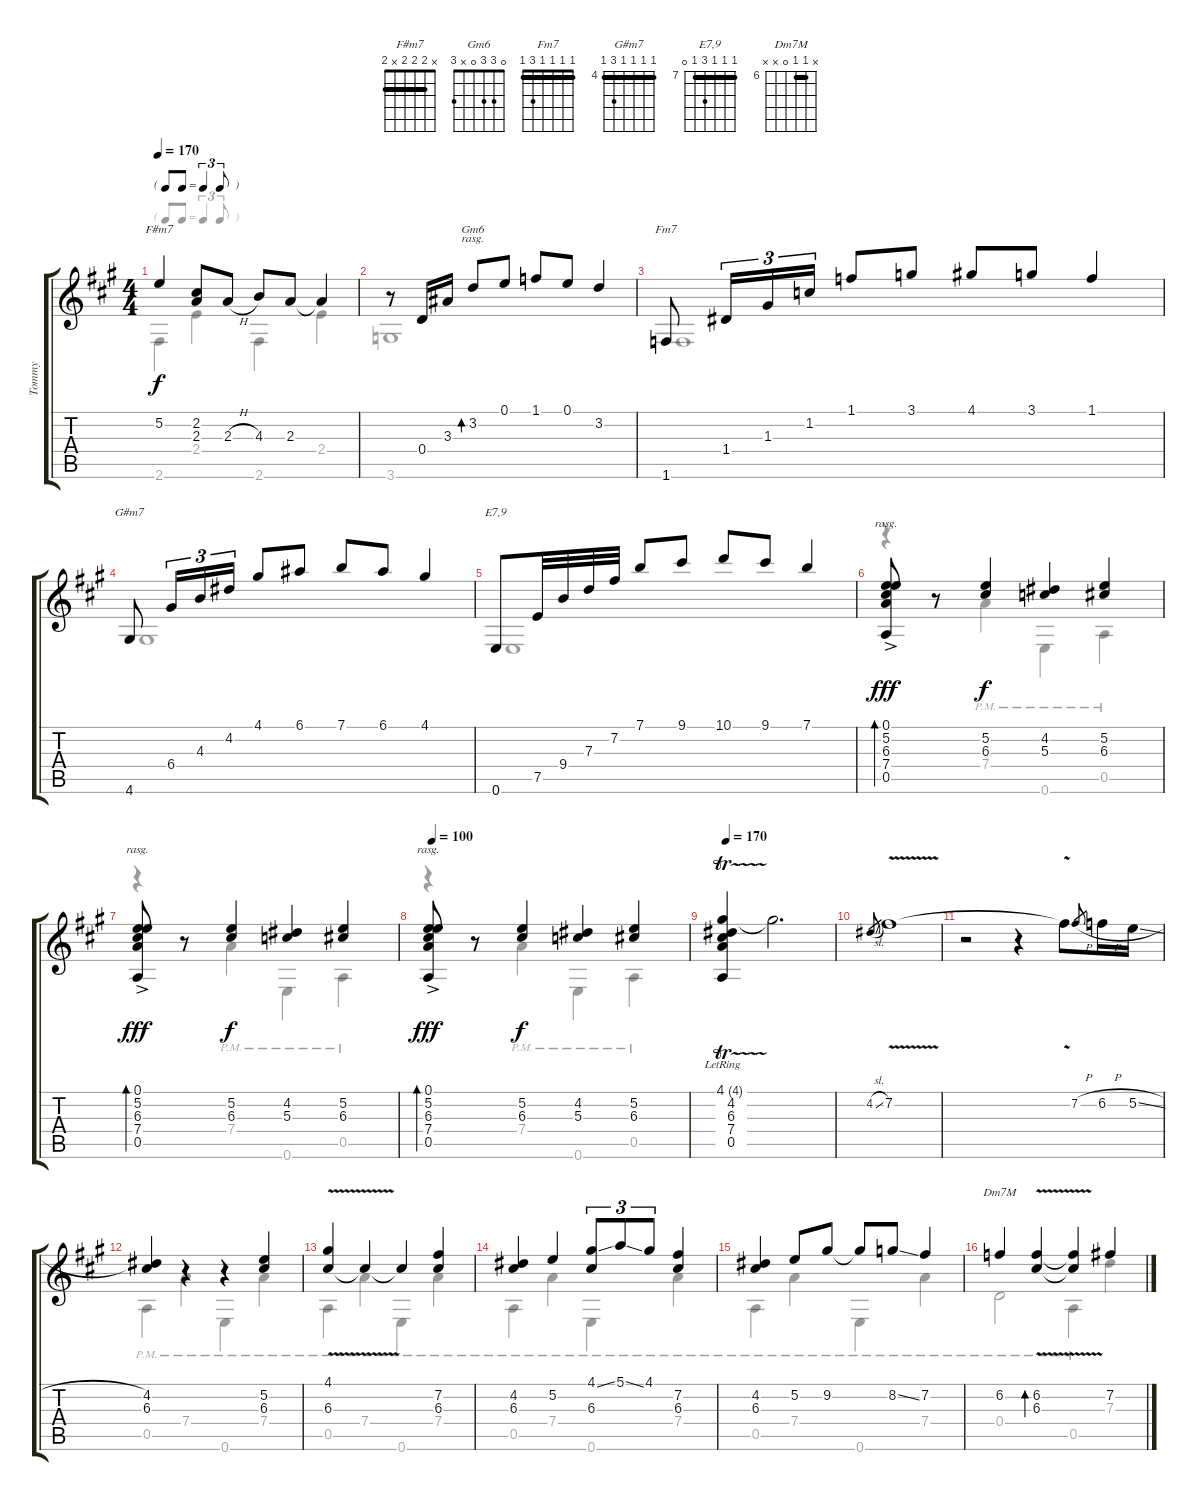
\track ("Tommy" "Tommy") {instrument acousticguitarsteel}
\staff {score tabs}
\tuning (E4 B3 G3 D3 A2 E2) {hide}
\chord ("F#m7" x 2 2 2 x 2) {barre 2}
\chord ("Gm6" 0 3 3 0 x 3)
\chord ("Fm7" 1 1 1 1 3 1) {barre 1}
\chord ("G#m7" 4 4 4 4 6 4) {firstfret 4 barre 4}
\chord ("E7,9" 7 7 7 9 7 0) {firstfret 7 barre 7}
\chord ("Dm7M" x 6 6 0 x x) {firstfret 6 barre 6}
\voice
\ts (4 4)
\tf triplet8th
\tempo 170
\clef g2
\ks a
5.2.4{ch "F#m7" dy f} (2.2 2.3).8 2.3{h}.8 4.3.8 2.3.8 2.3{t}.4 |
r.8 0.4.16 3.3.16 3.2.8{bd 240 ch "Gm6" rasg ii} 0.1.8 1.1.8 0.1.8 3.2.4 |
1.6.8{ch "Fm7"} 1.4.16{tu (3 2)} 1.3.16{tu (3 2)} 1.2.16{tu (3 2)} 1.1.8 3.1.8 4.1.8 3.1.8 1.1.4 |
4.6.8{ch "G#m7"} 6.4.16{tu (3 2)} 4.3.16{tu (3 2)} 4.2.16{tu (3 2)} 4.1.8 6.1.8 7.1.8 6.1.8 4.1.4 |
0.6.8{ch "E7,9"} 7.5.32 9.4.32 7.3.32 7.2.32 7.1.8 9.1.8 10.1.8 9.1.8 7.1.4 |
(0.1{ac} 5.2{ac} 6.3{ac} 7.4{ac} 0.5).8{bd 120 rasg ii dy fff} r.8 (5.2 6.3).4{dy f} (4.2 5.3).4 (5.2 6.3).4 |
(0.1{ac} 5.2{ac} 6.3{ac} 7.4{ac} 0.5).8{bd 120 rasg ii dy fff} r.8 (5.2 6.3).4{dy f} (4.2 5.3).4 (5.2 6.3).4 |
\tempo 100
(0.1{ac} 5.2{ac} 6.3{ac} 7.4{ac} 0.5).8{bd 480 rasg ii dy fff} r.8 (5.2 6.3).4{dy f} (4.2 5.3).4 (5.2 6.3).4 |
\tempo 170
(4.1{tr (4 16)} 4.2{lr} 6.3{lr} 7.4{lr} 0.5{lr}).4 4.1{t}.2{d} |
4.2{sl}.8{gr} 7.2{v}.1 |
r.2 r.4 7.2{t}.8 7.2{h}.8{gr} 6.2{h}.16 5.2{sl}.16 |
(4.2 6.3).4{volume 3} r.4{volume 8} r.4 (5.2 6.3).4 |
(4.1 6.3{v}).4 6.3{t}.4 6.3{t}.4 (7.2 6.3).4 |
(4.2 6.3).4 5.2.4 (4.1{ss} 6.3).8{tu (3 2)} 5.1{ss}.8{tu (3 2)} 4.1.8{tu (3 2)} (7.2 6.3).4 |
(4.2 6.3).4 5.2.8 9.2.8 9.2{t}.8 8.2{ss}.8 7.2.4 |
6.2.4{ch "Dm7M"} (6.2 6.3{v}).4{bd 240} (6.2{t} 6.3{t}).4 7.2.4
\voice
\clef g2
\ottava regular
\simile none
\ks a
2.6.4{dy f} 2.4.4 2.6.4 2.4.4 |
3.6.1 |
1.6.1 |
4.6.1 |
0.6.1 |
r.4 7.4{pm}.4 0.6{pm}.4 0.5{pm}.4 |
r.4 7.4{pm}.4 0.6{pm}.4 0.5{pm}.4 |
r.4 7.4{pm}.4 0.6{pm}.4 0.5{pm}.4 |
|
|
|
0.5{pm}.4 7.4{pm}.4 0.6{pm}.4 7.4{pm}.4 |
0.5{pm}.4 7.4{pm}.4 0.6{pm}.4 7.4{pm}.4 |
0.5{pm}.4 7.4{pm}.4 0.6{pm}.4 7.4{pm}.4 |
0.5{pm}.4 7.4{pm}.4 0.6{pm}.4 7.4{pm}.4 |
0.4{pm}.2 0.5{pm}.4 7.3.4
